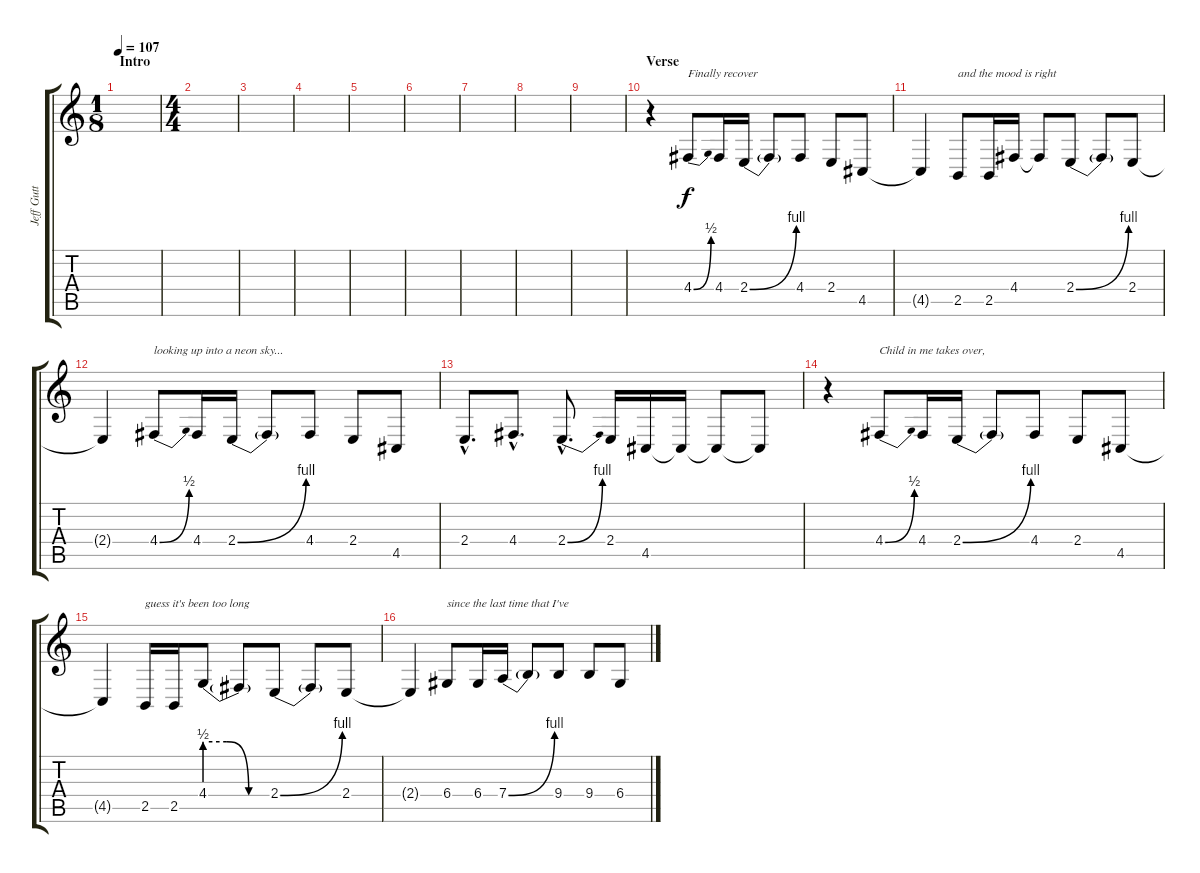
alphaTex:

\track ("Jeff Gutt (Vocals)" "Jeff Gutt ") {instrument harmonica}
\staff {score tabs}
\tuning (E4 B3 G3 D3 A2 E2) {hide}
\ts (1 8)
\section ("" "Intro")
\tempo 107
\clef g2
\ks c
|
\ts (4 4)
|
|
|
|
|
|
|
|
\section ("" "Verse")
r.4 4.4{be (bend 0 0 60 2)}.8{txt "Finally recover"} 4.4.16 2.4{be (bend 0 0 60 4)}.16 2.4{t}.8 4.4.8 2.4.8 4.5.8 |
4.5{t}.4 2.5.8{txt "and the mood is right"} 2.5.16 4.4.16 4.4{t}.8 2.4{be (bend 0 0 60 4)}.8 2.4{t}.8 2.4.8 |
2.4{t}.4 4.4{be (bend 0 0 60 2)}.8{txt "looking up into a neon sky..."} 4.4.16 2.4{be (bend 0 0 60 4)}.16 2.4{t}.8 4.4.8 2.4.8 4.5.8 |
2.4{hac}.8{d} 4.4{hac}.8{d} 2.4{be (bend 0 0 60 4) hac}.8{d} 2.4.16 4.5.16 4.5{t}.16 4.5{t}.8 4.5{t}.8 |
r.4 4.4{be (bend 0 0 60 2)}.8{txt "Child in me takes over,"} 4.4.16 2.4{be (bend 0 0 60 4)}.16 2.4{t}.8 4.4.8 2.4.8 4.5.8 |
4.5{t}.4 2.5.16{txt "guess it's been too long"} 2.5.16 4.4{be (custom 0 2 20 2 40 0 60 0)}.8 4.4{t}.8 2.4{be (bend 0 0 60 4)}.8 2.4{t}.8 2.4.8 |
2.4{t}.4 6.4.8{txt "since the last time that I've"} 6.4.16 7.4{be (bend 0 0 60 4)}.16 7.4{t}.8 9.4.8 9.4.8 6.4.8
